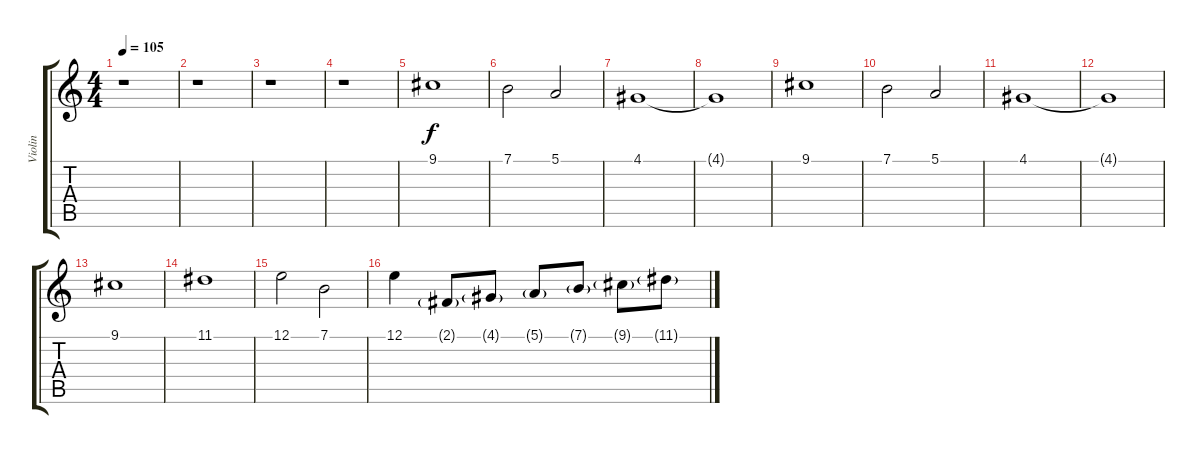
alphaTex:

\track ("Violin" "Violin") {instrument violin}
\staff {score tabs}
\tuning (E4 B3 G3 D3 A2 E2) {hide}
\ts (4 4)
\tempo 105
\clef g2
\ks c
r.1{dy f} |
r.1 |
r.1 |
r.1 |
9.1.1 |
7.1.2 5.1.2 |
4.1.1 |
4.1{t}.1 |
9.1.1 |
7.1.2 5.1.2 |
4.1.1 |
4.1{t}.1 |
9.1.1 |
11.1.1 |
12.1.2 7.1.2 |
12.1.4 2.1{g}.8 4.1{g}.8 5.1{g}.8 7.1{g}.8 9.1{g}.8 11.1{g}.8
